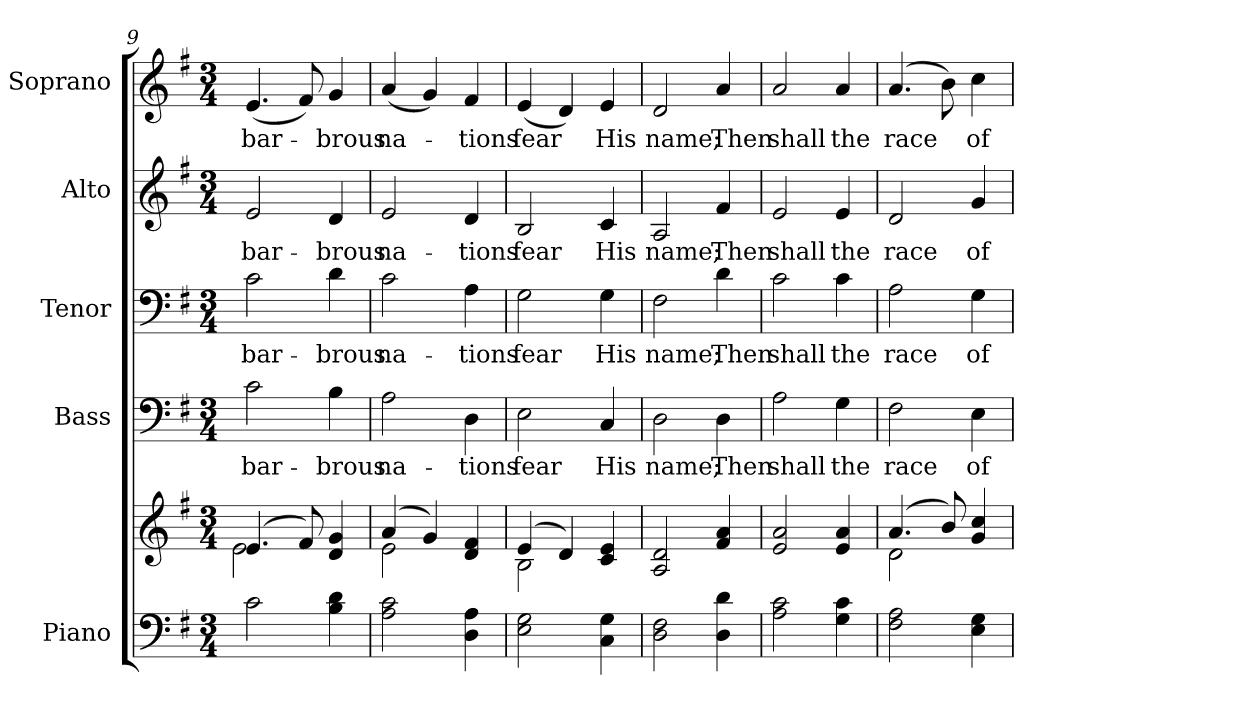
**kern	**kern	**kern	**text	**kern	**text	**kern	**text	**kern	**text
*part5	*part5	*part4	*part4	*part3	*part3	*part2	*part2	*part1	*part1
*staff6	*staff5	*staff4	*staff4	*staff3	*staff3	*staff2	*staff2	*staff1	*staff1
*I"Piano	*	*I"Bass	*	*I"Tenor	*	*I"Alto	*	*I"Soprano	*
*I'Pno.	*	*I'B.	*	*I'T.	*	*I'A.	*	*I'S.	*
!!LO:PB:g=z
*clefF4	*clefG2	*clefF4	*	*clefF4	*	*clefG2	*	*clefG2	*
*k[f#]	*k[f#]	*k[f#]	*	*k[f#]	*	*k[f#]	*	*k[f#]	*
*G:	*G:	*G:	*	*G:	*	*G:	*	*G:	*
*M3/4	*M3/4	*M3/4	*	*M3/4	*	*M3/4	*	*M3/4	*
=9	=9	=9	=9	=9	=9	=9	=9	=9	=9
*	*^	*	*	*	*	*	*	*	*
!	!	!	!	!LO:LY:b:color=#000000	!	!	!	!	!	!
!	!	!	!	!	!	!LO:LY:b:color=#000000	!	!	!	!
!	!	!	!	!	!	!	!	!LO:LY:b:color=#000000	!	!
!	!	!	!	!	!	!	!	!	!	!LO:LY:b:color=#000000
2ci\	(4.ei/	2ei\	2ci\	bar-	2ci\	bar-	2ei/	bar-	(4.ei/	bar-
.	8f#i/)	.	.	.	.	.	.	.	8f#i/)	.
!	!	!	!	!LO:LY:b:color=#000000	!	!	!	!	!	!
!	!	!	!	!	!	!LO:LY:b:color=#000000	!	!	!	!
!	!	!	!	!	!	!	!	!LO:LY:b:color=#000000	!	!
!	!	!	!	!	!	!	!	!	!	!LO:LY:b:color=#000000
4Bi\ 4di	4di/ 4gi	4ryy	4Bi\	-brous	4di\	-brous	4di/	-brous	4gi/	-brous
=10	=10	=10	=10	=10	=10	=10	=10	=10	=10	=10
!	!	!	!	!LO:LY:b:color=#000000	!	!	!	!	!	!
!	!	!	!	!	!	!LO:LY:b:color=#000000	!	!	!	!
!	!	!	!	!	!	!	!	!LO:LY:b:color=#000000	!	!
!	!	!	!	!	!	!	!	!	!	!LO:LY:b:color=#000000
2Ai\ 2ci	(4ai/	2ei\	2Ai\	na-	2ci\	na-	2ei/	na-	(4ai/	na-
.	4gi/)	.	.	.	.	.	.	.	4gi/)	.
!	!	!	!	!LO:LY:b:color=#000000	!	!	!	!	!	!
!	!	!	!	!	!	!LO:LY:b:color=#000000	!	!	!	!
!	!	!	!	!	!	!	!	!LO:LY:b:color=#000000	!	!
!	!	!	!	!	!	!	!	!	!	!LO:LY:b:color=#000000
4Di\ 4Ai	4di/ 4f#i	4ryy	4Di\	-tions	4Ai\	-tions	4di/	-tions	4f#i/	-tions
=11	=11	=11	=11	=11	=11	=11	=11	=11	=11	=11
!	!	!	!	!LO:LY:b:color=#000000	!	!	!	!	!	!
!	!	!	!	!	!	!LO:LY:b:color=#000000	!	!	!	!
!	!	!	!	!	!	!	!	!LO:LY:b:color=#000000	!	!
!	!	!	!	!	!	!	!	!	!	!LO:LY:b:color=#000000
2Ei\ 2Gi	(4ei/	2Bi\	2Ei\	fear	2Gi\	fear	2Bi/	fear	(4ei/	fear
.	4di/)	.	.	.	.	.	.	.	4di/)	.
!	!	!	!	!LO:LY:b:color=#000000	!	!	!	!	!	!
!	!	!	!	!	!	!LO:LY:b:color=#000000	!	!	!	!
!	!	!	!	!	!	!	!	!LO:LY:b:color=#000000	!	!
!	!	!	!	!	!	!	!	!	!	!LO:LY:b:color=#000000
4Ci\ 4Gi	4ci/ 4ei	4ryy	4Ci/	His	4Gi\	His	4ci/	His	4ei/	His
*	*v	*v	*	*	*	*	*	*	*	*
=12	=12	=12	=12	=12	=12	=12	=12	=12	=12
*	*^	*	*	*	*	*	*	*	*
!	!	!	!	!LO:LY:b:color=#000000	!	!	!	!	!	!
*	*v	*v	*	*	*	*	*	*	*	*
*	*^	*	*	*	*	*	*	*	*
!	!	!	!	!	!	!LO:LY:b:color=#000000	!	!	!	!
*	*v	*v	*	*	*	*	*	*	*	*
*	*^	*	*	*	*	*	*	*	*
!	!	!	!	!	!	!	!	!LO:LY:b:color=#000000	!	!
*	*v	*v	*	*	*	*	*	*	*	*
*	*^	*	*	*	*	*	*	*	*
!	!	!	!	!	!	!	!	!	!	!LO:LY:b:color=#000000
*	*v	*v	*	*	*	*	*	*	*	*
2Di\ 2F#i	2Ai/ 2di	2Di\	name;	2F#i\	name;	2Ai/	name;	2di/	name;
!	!	!	!LO:LY:b:color=#000000	!	!	!	!	!	!
!	!	!	!	!	!LO:LY:b:color=#000000	!	!	!	!
!	!	!	!	!	!	!	!LO:LY:b:color=#000000	!	!
!	!	!	!	!	!	!	!	!	!LO:LY:b:color=#000000
4Di\ 4di	4f#i/ 4ai	4Di\	Then	4di\	Then	4f#i/	Then	4ai/	Then
!!LO:LB:g=z
=13	=13	=13	=13	=13	=13	=13	=13	=13	=13
!	!	!	!LO:LY:b:color=#000000	!	!	!	!	!	!
!	!	!	!	!	!LO:LY:b:color=#000000	!	!	!	!
!	!	!	!	!	!	!	!LO:LY:b:color=#000000	!	!
!	!	!	!	!	!	!	!	!	!LO:LY:b:color=#000000
2Ai\ 2ci	2ei/ 2ai	2Ai\	shall	2ci\	shall	2ei/	shall	2ai/	shall
!	!	!	!LO:LY:b:color=#000000	!	!	!	!	!	!
!	!	!	!	!	!LO:LY:b:color=#000000	!	!	!	!
!	!	!	!	!	!	!	!LO:LY:b:color=#000000	!	!
!	!	!	!	!	!	!	!	!	!LO:LY:b:color=#000000
4Gi\ 4ci	4ei/ 4ai	4Gi\	the	4ci\	the	4ei/	the	4ai/	the
=14	=14	=14	=14	=14	=14	=14	=14	=14	=14
*	*^	*	*	*	*	*	*	*	*
!	!	!	!	!LO:LY:b:color=#000000	!	!	!	!	!	!
!	!	!	!	!	!	!LO:LY:b:color=#000000	!	!	!	!
!	!	!	!	!	!	!	!	!LO:LY:b:color=#000000	!	!
!	!	!	!	!	!	!	!	!	!	!LO:LY:b:color=#000000
2F#i\ 2Ai	(4.ai/	2di\	2F#i\	race	2Ai\	race	2di/	race	(4.ai/	race
.	8bi/)	.	.	.	.	.	.	.	8bi\)	.
!	!	!	!	!LO:LY:b:color=#000000	!	!	!	!	!	!
!	!	!	!	!	!	!LO:LY:b:color=#000000	!	!	!	!
!	!	!	!	!	!	!	!	!LO:LY:b:color=#000000	!	!
!	!	!	!	!	!	!	!	!	!	!LO:LY:b:color=#000000
4Ei\ 4Gi	4gi/ 4cci	4ryy	4Ei\	of	4Gi\	of	4gi/	of	4cci\	of
*	*v	*v	*	*	*	*	*	*	*	*
=	=	=	=	=	=	=	=	=	=
*-	*-	*-	*-	*-	*-	*-	*-	*-	*-
